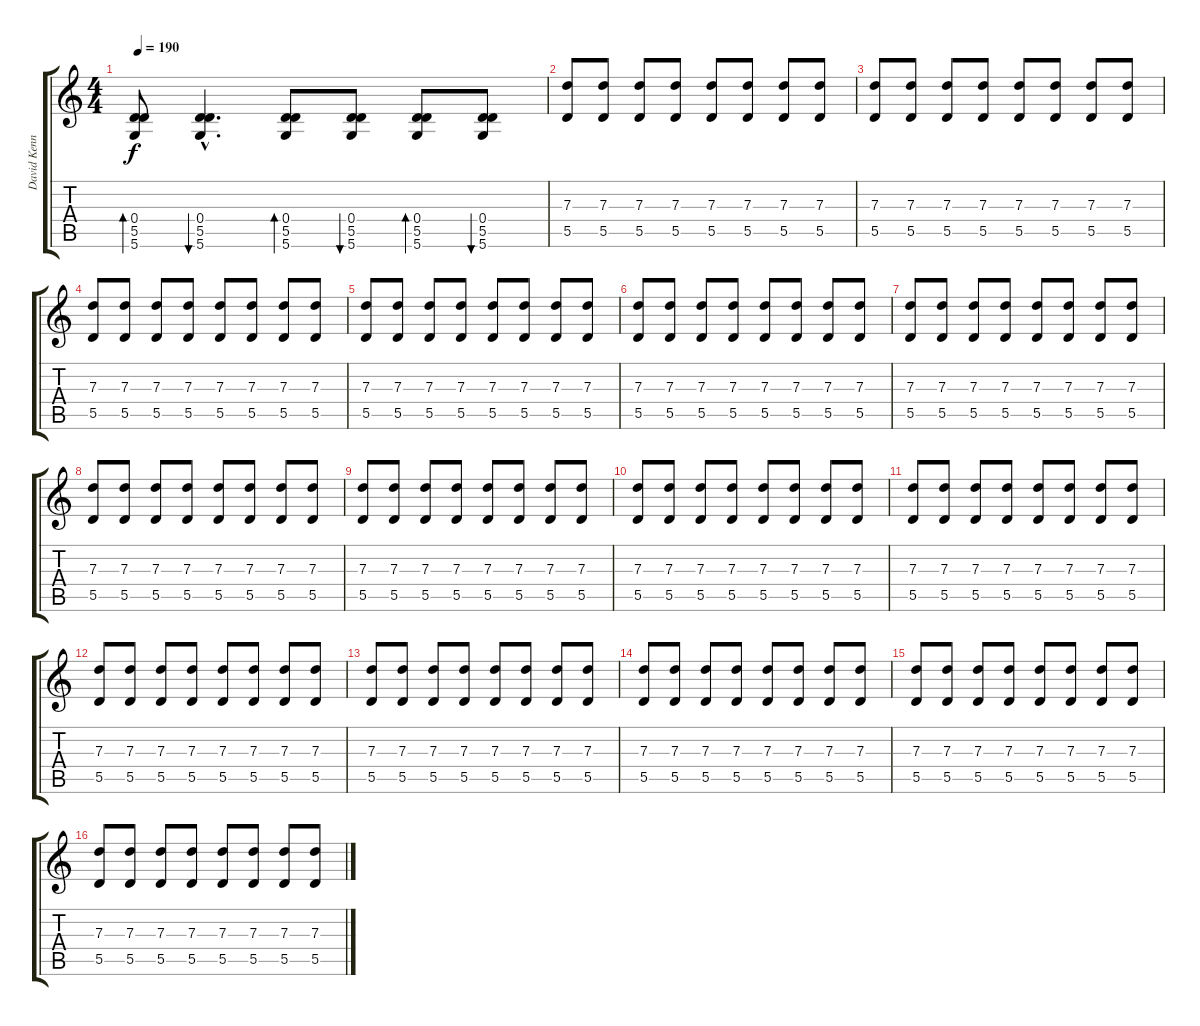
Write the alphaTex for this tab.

\track ("David Kennedy" "David Kenn") {instrument distortionguitar}
\staff {score tabs}
\tuning (E4 B3 G3 D3 A2 D2) {hide}
\ts (4 4)
\tempo 190
\clef g2
\ks c
(0.4 5.5 5.6).8{bd 60 dy f} (0.4{hac} 5.5{hac} 5.6{hac}).4{d bu 60} (0.4 5.5 5.6).8{bd 60} (0.4 5.5 5.6).8{bu 60} (0.4 5.5 5.6).8{bd 60} (0.4 5.5 5.6).8{bu 60} |
(7.3 5.5).8{volume 14 instrument distortionguitar} (7.3 5.5).8 (7.3 5.5).8 (7.3 5.5).8 (7.3 5.5).8 (7.3 5.5).8 (7.3 5.5).8 (7.3 5.5).8 |
(7.3 5.5).8 (7.3 5.5).8 (7.3 5.5).8 (7.3 5.5).8 (7.3 5.5).8 (7.3 5.5).8 (7.3 5.5).8 (7.3 5.5).8 |
(7.3 5.5).8 (7.3 5.5).8 (7.3 5.5).8 (7.3 5.5).8 (7.3 5.5).8 (7.3 5.5).8 (7.3 5.5).8 (7.3 5.5).8 |
(7.3 5.5).8 (7.3 5.5).8 (7.3 5.5).8 (7.3 5.5).8 (7.3 5.5).8 (7.3 5.5).8 (7.3 5.5).8 (7.3 5.5).8 |
(7.3 5.5).8 (7.3 5.5).8 (7.3 5.5).8 (7.3 5.5).8 (7.3 5.5).8 (7.3 5.5).8 (7.3 5.5).8 (7.3 5.5).8 |
(7.3 5.5).8 (7.3 5.5).8 (7.3 5.5).8 (7.3 5.5).8 (7.3 5.5).8 (7.3 5.5).8 (7.3 5.5).8 (7.3 5.5).8 |
(7.3 5.5).8 (7.3 5.5).8 (7.3 5.5).8 (7.3 5.5).8 (7.3 5.5).8 (7.3 5.5).8 (7.3 5.5).8 (7.3 5.5).8 |
(7.3 5.5).8 (7.3 5.5).8 (7.3 5.5).8 (7.3 5.5).8 (7.3 5.5).8 (7.3 5.5).8 (7.3 5.5).8 (7.3 5.5).8 |
(7.3 5.5).8 (7.3 5.5).8 (7.3 5.5).8 (7.3 5.5).8 (7.3 5.5).8 (7.3 5.5).8 (7.3 5.5).8 (7.3 5.5).8 |
(7.3 5.5).8 (7.3 5.5).8 (7.3 5.5).8 (7.3 5.5).8 (7.3 5.5).8 (7.3 5.5).8 (7.3 5.5).8 (7.3 5.5).8 |
(7.3 5.5).8 (7.3 5.5).8 (7.3 5.5).8 (7.3 5.5).8 (7.3 5.5).8 (7.3 5.5).8 (7.3 5.5).8 (7.3 5.5).8 |
(7.3 5.5).8 (7.3 5.5).8 (7.3 5.5).8 (7.3 5.5).8 (7.3 5.5).8 (7.3 5.5).8 (7.3 5.5).8 (7.3 5.5).8 |
(7.3 5.5).8 (7.3 5.5).8 (7.3 5.5).8 (7.3 5.5).8 (7.3 5.5).8 (7.3 5.5).8 (7.3 5.5).8 (7.3 5.5).8 |
(7.3 5.5).8 (7.3 5.5).8 (7.3 5.5).8 (7.3 5.5).8 (7.3 5.5).8 (7.3 5.5).8 (7.3 5.5).8 (7.3 5.5).8 |
(7.3 5.5).8 (7.3 5.5).8 (7.3 5.5).8 (7.3 5.5).8 (7.3 5.5).8 (7.3 5.5).8 (7.3 5.5).8 (7.3 5.5).8
